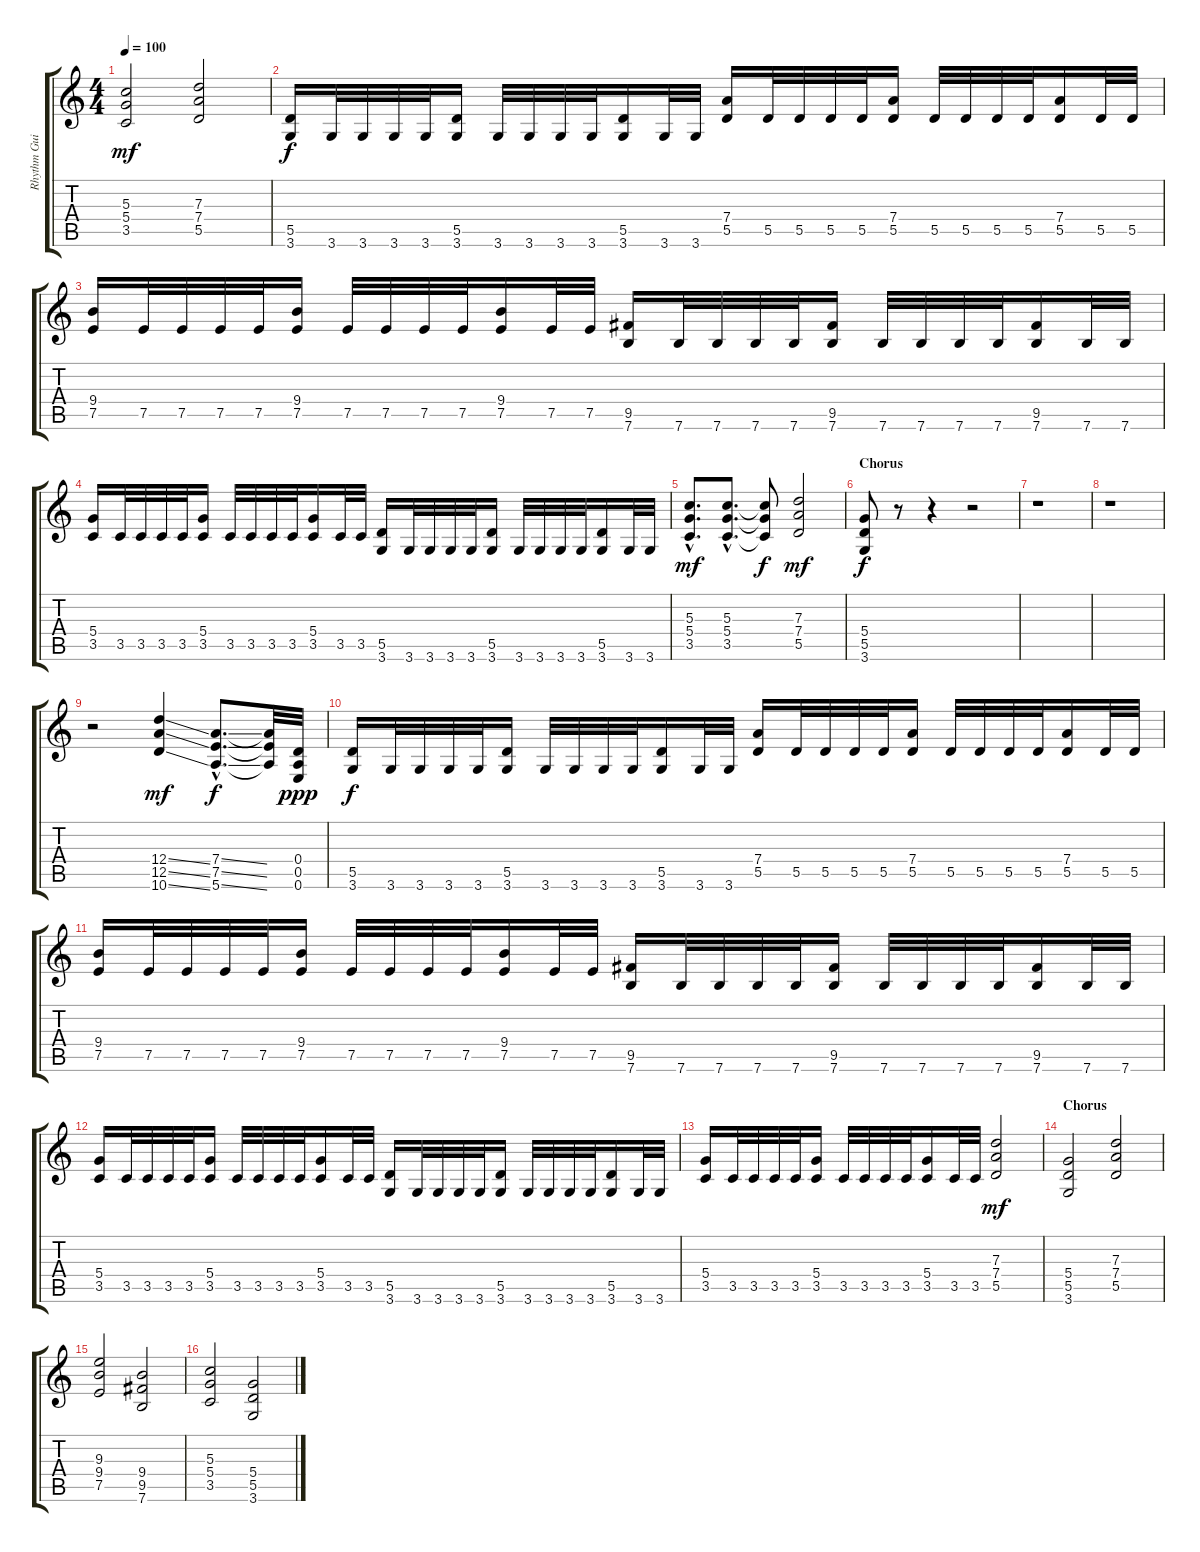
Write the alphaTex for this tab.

\track ("Rhythm Guitar 1" "Rhythm Gui") {instrument distortionguitar}
\staff {score tabs}
\tuning (E4 B3 G3 D3 A2 E2) {hide}
\ts (4 4)
\tempo 100
\clef g2
\ks c
(5.3 5.4 3.5).2{dy mf} (7.3 7.4 5.5).2 |
(5.5 3.6).16{dy f} 3.6.32 3.6.32 3.6.32 3.6.32 (5.5 3.6).16 3.6.32 3.6.32 3.6.32 3.6.32 (5.5 3.6).16 3.6.32 3.6.32 (7.4 5.5).16 5.5.32 5.5.32 5.5.32 5.5.32 (7.4 5.5).16 5.5.32 5.5.32 5.5.32 5.5.32 (7.4 5.5).16 5.5.32 5.5.32 |
(9.4 7.5).16 7.5.32 7.5.32 7.5.32 7.5.32 (9.4 7.5).16 7.5.32 7.5.32 7.5.32 7.5.32 (9.4 7.5).16 7.5.32 7.5.32 (9.5 7.6).16 7.6.32 7.6.32 7.6.32 7.6.32 (9.5 7.6).16 7.6.32 7.6.32 7.6.32 7.6.32 (9.5 7.6).16 7.6.32 7.6.32 |
(5.4 3.5).16 3.5.32 3.5.32 3.5.32 3.5.32 (5.4 3.5).16 3.5.32 3.5.32 3.5.32 3.5.32 (5.4 3.5).16 3.5.32 3.5.32 (5.5 3.6).16 3.6.32 3.6.32 3.6.32 3.6.32 (5.5 3.6).16 3.6.32 3.6.32 3.6.32 3.6.32 (5.5 3.6).16 3.6.32 3.6.32 |
(5.3{hac} 5.4{hac} 3.5{hac}).8{d dy mf} (5.3{hac} 5.4{hac} 3.5{hac}).8{d} (5.3{t} 5.4{t} 3.5{t}).8{dy f} (7.3 7.4 5.5).2{dy mf} |
\section ("" "Chorus")
(5.4 5.5 3.6).8{dy f} r.8 r.4 r.2 |
r.1 |
r.1 |
r.2 (12.4{ss} 12.5{ss} 10.6{ss}).4{dy mf} (7.4{ss hac} 7.5{ss hac} 5.6{ss hac}).8{d dy f} (7.4{t} 7.5{t} 5.6{t}).32 (0.4 0.5 0.6).32{dy ppp} |
(5.5 3.6).16{dy f} 3.6.32 3.6.32 3.6.32 3.6.32 (5.5 3.6).16 3.6.32 3.6.32 3.6.32 3.6.32 (5.5 3.6).16 3.6.32 3.6.32 (7.4 5.5).16 5.5.32 5.5.32 5.5.32 5.5.32 (7.4 5.5).16 5.5.32 5.5.32 5.5.32 5.5.32 (7.4 5.5).16 5.5.32 5.5.32 |
(9.4 7.5).16 7.5.32 7.5.32 7.5.32 7.5.32 (9.4 7.5).16 7.5.32 7.5.32 7.5.32 7.5.32 (9.4 7.5).16 7.5.32 7.5.32 (9.5 7.6).16 7.6.32 7.6.32 7.6.32 7.6.32 (9.5 7.6).16 7.6.32 7.6.32 7.6.32 7.6.32 (9.5 7.6).16 7.6.32 7.6.32 |
(5.4 3.5).16 3.5.32 3.5.32 3.5.32 3.5.32 (5.4 3.5).16 3.5.32 3.5.32 3.5.32 3.5.32 (5.4 3.5).16 3.5.32 3.5.32 (5.5 3.6).16 3.6.32 3.6.32 3.6.32 3.6.32 (5.5 3.6).16 3.6.32 3.6.32 3.6.32 3.6.32 (5.5 3.6).16 3.6.32 3.6.32 |
(5.4 3.5).16 3.5.32 3.5.32 3.5.32 3.5.32 (5.4 3.5).16 3.5.32 3.5.32 3.5.32 3.5.32 (5.4 3.5).16 3.5.32 3.5.32 (7.3 7.4 5.5).2{dy mf} |
\section ("" "Chorus")
(5.4 5.5 3.6).2 (7.3 7.4 5.5).2 |
(9.3 9.4 7.5).2 (9.4 9.5 7.6).2 |
(5.3 5.4 3.5).2 (5.4 5.5 3.6).2
